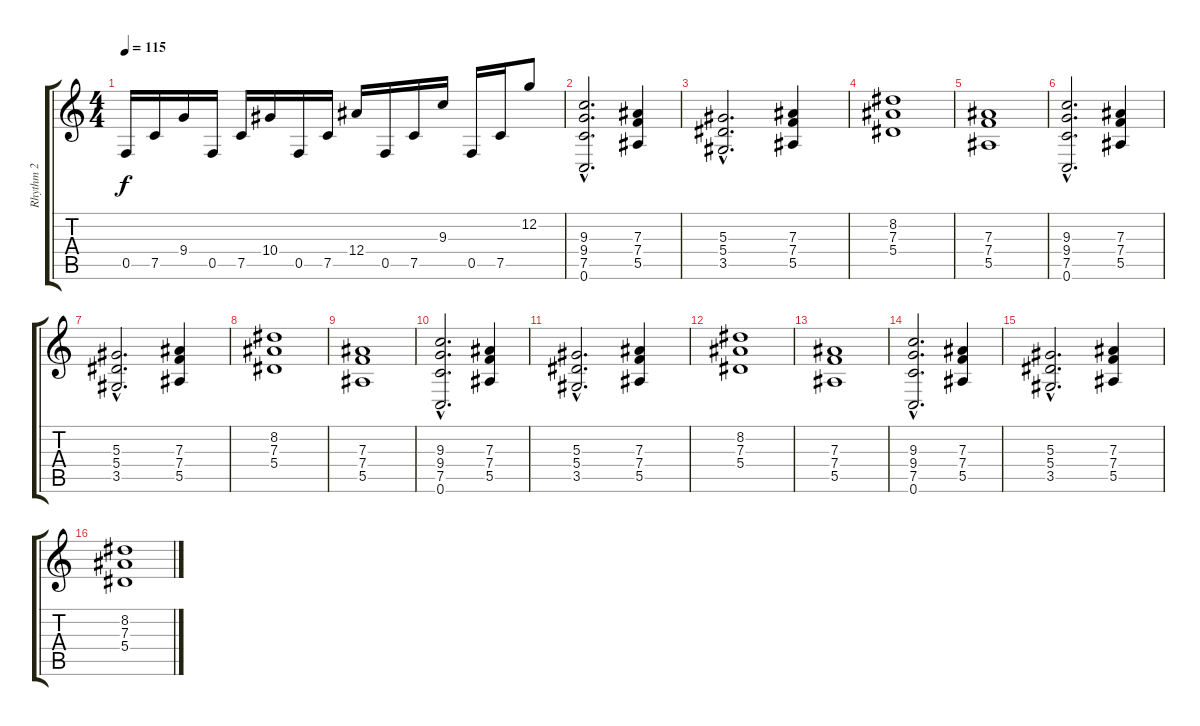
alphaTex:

\track ("Rhythm 2" "Rhythm 2") {instrument distortionguitar}
\staff {score tabs}
\tuning (C4 G3 Eb3 Bb2 F2 C2) {hide}
\ts (4 4)
\tempo 115
\clef g2
\ks c
0.5.16{dy f} 7.5.16 9.4.16 0.5.16 7.5.16 10.4.16 0.5.16 7.5.16 12.4.16 0.5.16 7.5.16 9.3.16 0.5.16 7.5.16 12.2.8 |
(9.3{hac} 9.4{hac} 7.5{hac} 0.6{hac}).2{d} (7.3 7.4 5.5).4 |
(5.3{hac} 5.4{hac} 3.5{hac}).2{d} (7.3 7.4 5.5).4 |
(8.2 7.3 5.4).1 |
(7.3 7.4 5.5).1 |
(9.3{hac} 9.4{hac} 7.5{hac} 0.6{hac}).2{d} (7.3 7.4 5.5).4 |
(5.3{hac} 5.4{hac} 3.5{hac}).2{d} (7.3 7.4 5.5).4 |
(8.2 7.3 5.4).1 |
(7.3 7.4 5.5).1 |
(9.3{hac} 9.4{hac} 7.5{hac} 0.6{hac}).2{d} (7.3 7.4 5.5).4 |
(5.3{hac} 5.4{hac} 3.5{hac}).2{d} (7.3 7.4 5.5).4 |
(8.2 7.3 5.4).1 |
(7.3 7.4 5.5).1 |
(9.3{hac} 9.4{hac} 7.5{hac} 0.6{hac}).2{d} (7.3 7.4 5.5).4 |
(5.3{hac} 5.4{hac} 3.5{hac}).2{d} (7.3 7.4 5.5).4 |
(8.2 7.3 5.4).1
